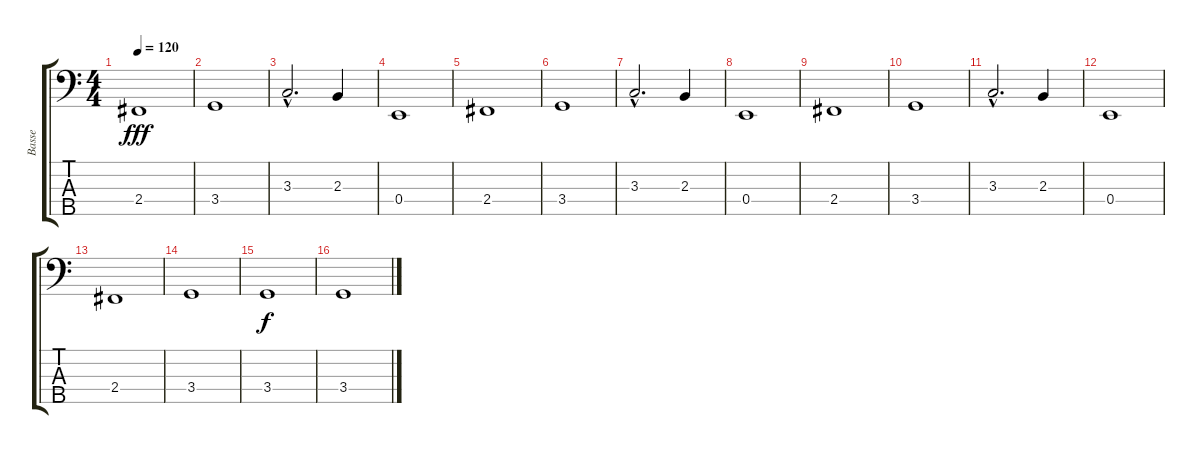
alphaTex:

\track ("Basse" "Basse") {instrument electricbassfinger}
\staff {score tabs}
\tuning (G2 D2 A1 E1 B0) {hide}
\ts (4 4)
\tempo 120
\clef f4
\ks c
2.4.1{dy fff} |
3.4.1 |
3.3{hac}.2{d} 2.3.4 |
0.4.1 |
2.4.1 |
3.4.1 |
3.3{hac}.2{d} 2.3.4 |
0.4.1 |
2.4.1 |
3.4.1 |
3.3{hac}.2{d} 2.3.4 |
0.4.1 |
2.4.1 |
3.4.1 |
3.4.1{dy f} |
3.4.1
